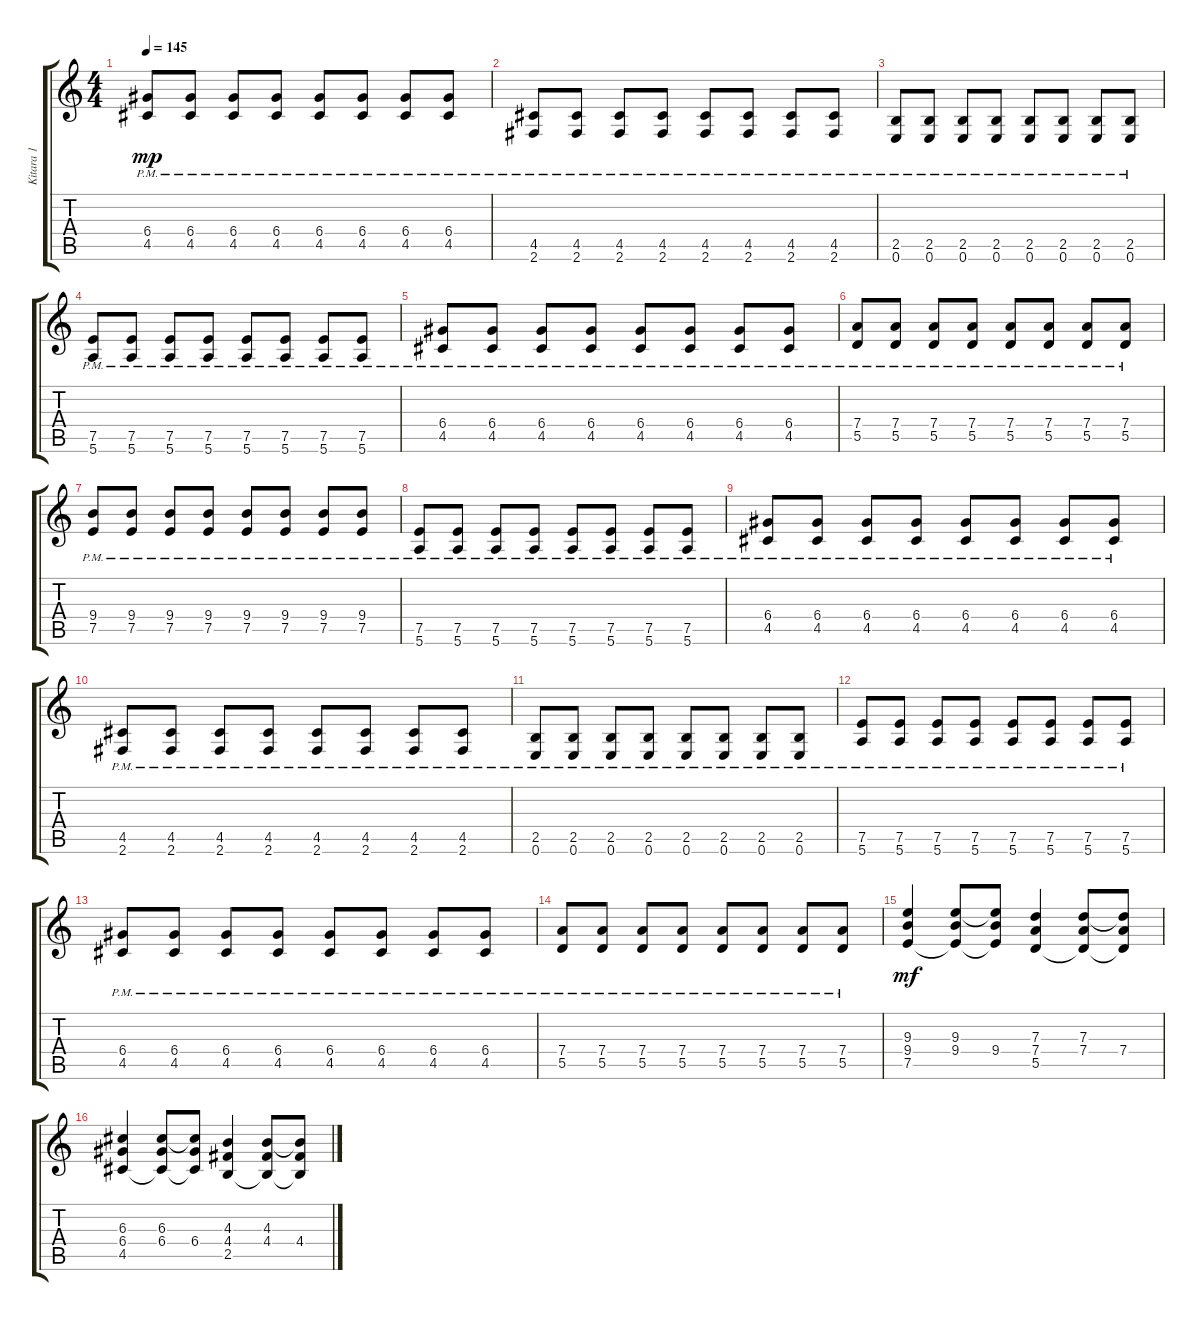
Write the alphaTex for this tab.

\track ("Kitara 1" "Kitara 1") {instrument overdrivenguitar}
\staff {score tabs}
\tuning (E4 B3 G3 D3 A2 E2) {hide}
\ts (4 4)
\tempo 145
\clef g2
\ks c
(6.4{pm} 4.5{pm}).8{dy mp} (6.4{pm} 4.5{pm}).8 (6.4{pm} 4.5{pm}).8 (6.4{pm} 4.5{pm}).8 (6.4{pm} 4.5{pm}).8 (6.4{pm} 4.5{pm}).8 (6.4{pm} 4.5{pm}).8 (6.4{pm} 4.5{pm}).8 |
(4.5{pm} 2.6{pm}).8 (4.5{pm} 2.6{pm}).8 (4.5{pm} 2.6{pm}).8 (4.5{pm} 2.6{pm}).8 (4.5{pm} 2.6{pm}).8 (4.5{pm} 2.6{pm}).8 (4.5{pm} 2.6{pm}).8 (4.5{pm} 2.6{pm}).8 |
(2.5{pm} 0.6{pm}).8 (2.5{pm} 0.6{pm}).8 (2.5{pm} 0.6{pm}).8 (2.5{pm} 0.6{pm}).8 (2.5{pm} 0.6{pm}).8 (2.5{pm} 0.6{pm}).8 (2.5{pm} 0.6{pm}).8 (2.5{pm} 0.6{pm}).8 |
(7.5{pm} 5.6{pm}).8 (7.5{pm} 5.6{pm}).8 (7.5{pm} 5.6{pm}).8 (7.5{pm} 5.6{pm}).8 (7.5{pm} 5.6{pm}).8 (7.5{pm} 5.6{pm}).8 (7.5{pm} 5.6{pm}).8 (7.5{pm} 5.6{pm}).8 |
(6.4{pm} 4.5{pm}).8 (6.4{pm} 4.5{pm}).8 (6.4{pm} 4.5{pm}).8 (6.4{pm} 4.5{pm}).8 (6.4{pm} 4.5{pm}).8 (6.4{pm} 4.5{pm}).8 (6.4{pm} 4.5{pm}).8 (6.4{pm} 4.5{pm}).8 |
(7.4{pm} 5.5{pm}).8 (7.4{pm} 5.5{pm}).8 (7.4{pm} 5.5{pm}).8 (7.4{pm} 5.5{pm}).8 (7.4{pm} 5.5{pm}).8 (7.4{pm} 5.5{pm}).8 (7.4{pm} 5.5{pm}).8 (7.4{pm} 5.5{pm}).8 |
(9.4{pm} 7.5{pm}).8 (9.4{pm} 7.5{pm}).8 (9.4{pm} 7.5{pm}).8 (9.4{pm} 7.5{pm}).8 (9.4{pm} 7.5{pm}).8 (9.4{pm} 7.5{pm}).8 (9.4{pm} 7.5{pm}).8 (9.4{pm} 7.5{pm}).8 |
(7.5{pm} 5.6{pm}).8 (7.5{pm} 5.6{pm}).8 (7.5{pm} 5.6{pm}).8 (7.5{pm} 5.6{pm}).8 (7.5{pm} 5.6{pm}).8 (7.5{pm} 5.6{pm}).8 (7.5{pm} 5.6{pm}).8 (7.5{pm} 5.6{pm}).8 |
(6.4{pm} 4.5{pm}).8 (6.4{pm} 4.5{pm}).8 (6.4{pm} 4.5{pm}).8 (6.4{pm} 4.5{pm}).8 (6.4{pm} 4.5{pm}).8 (6.4{pm} 4.5{pm}).8 (6.4{pm} 4.5{pm}).8 (6.4{pm} 4.5{pm}).8 |
(4.5{pm} 2.6{pm}).8 (4.5{pm} 2.6{pm}).8 (4.5{pm} 2.6{pm}).8 (4.5{pm} 2.6{pm}).8 (4.5{pm} 2.6{pm}).8 (4.5{pm} 2.6{pm}).8 (4.5{pm} 2.6{pm}).8 (4.5{pm} 2.6{pm}).8 |
(2.5{pm} 0.6{pm}).8 (2.5{pm} 0.6{pm}).8 (2.5{pm} 0.6{pm}).8 (2.5{pm} 0.6{pm}).8 (2.5{pm} 0.6{pm}).8 (2.5{pm} 0.6{pm}).8 (2.5{pm} 0.6{pm}).8 (2.5{pm} 0.6{pm}).8 |
(7.5{pm} 5.6{pm}).8 (7.5{pm} 5.6{pm}).8 (7.5{pm} 5.6{pm}).8 (7.5{pm} 5.6{pm}).8 (7.5{pm} 5.6{pm}).8 (7.5{pm} 5.6{pm}).8 (7.5{pm} 5.6{pm}).8 (7.5{pm} 5.6{pm}).8 |
(6.4{pm} 4.5{pm}).8 (6.4{pm} 4.5{pm}).8 (6.4{pm} 4.5{pm}).8 (6.4{pm} 4.5{pm}).8 (6.4{pm} 4.5{pm}).8 (6.4{pm} 4.5{pm}).8 (6.4{pm} 4.5{pm}).8 (6.4{pm} 4.5{pm}).8 |
(7.4{pm} 5.5{pm}).8 (7.4{pm} 5.5{pm}).8 (7.4{pm} 5.5{pm}).8 (7.4{pm} 5.5{pm}).8 (7.4{pm} 5.5{pm}).8 (7.4{pm} 5.5{pm}).8 (7.4{pm} 5.5{pm}).8 (7.4{pm} 5.5{pm}).8 |
(9.3 9.4 7.5).4{dy mf} (9.3 9.4 7.5{t}).8 (9.3{t} 9.4 7.5{t}).8 (7.3 7.4 5.5).4 (7.3 7.4 5.5{t}).8 (7.3{t} 7.4 5.5{t}).8 |
(6.3 6.4 4.5).4 (6.3 6.4 4.5{t}).8 (6.3{t} 6.4 4.5{t}).8 (4.3 4.4 2.5).4 (4.3 4.4 2.5{t}).8 (4.3{t} 4.4 2.5{t}).8
